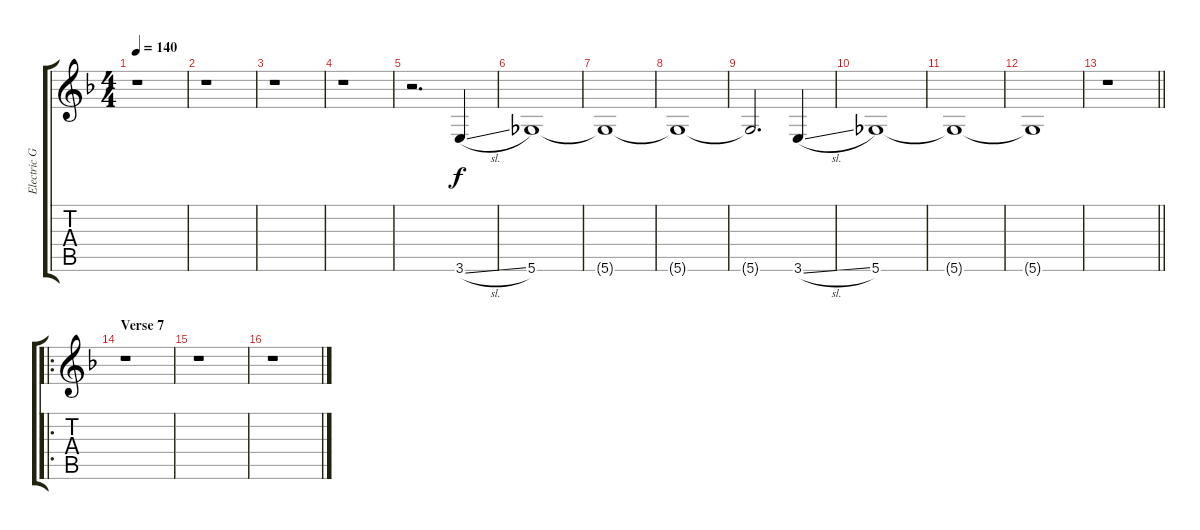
\track ("Electric Guitar 2" "Electric G") {instrument distortionguitar}
\staff {score tabs}
\tuning (Db4 Ab3 E3 B2 Gb2 Db2) {hide}
\ts (4 4)
\tempo 140
\clef g2
\ks f
r.1{dy f} |
r.1 |
r.1 |
r.1 |
r.2{d} 3.6{sl}.4 |
5.6.1 |
5.6{t}.1 |
5.6{t}.1 |
5.6{t}.2{d} 3.6{sl}.4 |
5.6.1 |
5.6{t}.1 |
5.6{t}.1 |
\barLineRight lightlight
r.1 |
\ro
\section ("" "Verse 7")
r.1 |
r.1 |
r.1
